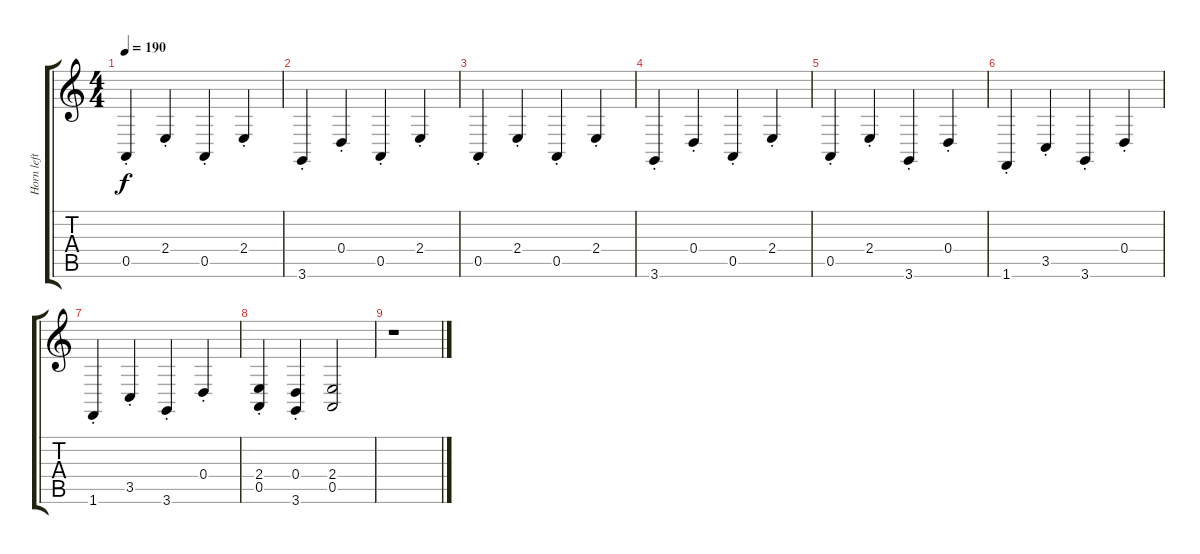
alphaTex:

\track ("Horn left" "Horn left") {instrument englishhorn}
\staff {score tabs}
\tuning (E4 B3 G3 D3 A2 E2) {hide}
\ts (4 4)
\tempo 190
\clef g2
\ks c
0.5{st}.4{dy f} 2.4{st}.4 0.5{st}.4 2.4{st}.4 |
3.6{st}.4 0.4{st}.4 0.5{st}.4 2.4{st}.4 |
0.5{st}.4 2.4{st}.4 0.5{st}.4 2.4{st}.4 |
3.6{st}.4 0.4{st}.4 0.5{st}.4 2.4{st}.4 |
0.5{st}.4 2.4{st}.4 3.6{st}.4 0.4{st}.4 |
1.6{st}.4 3.5{st}.4 3.6{st}.4 0.4{st}.4 |
1.6{st}.4 3.5{st}.4 3.6{st}.4 0.4{st}.4 |
(2.4{st} 0.5{st}).4 (0.4{st} 3.6{st}).4 (2.4 0.5).2 |
r.1
